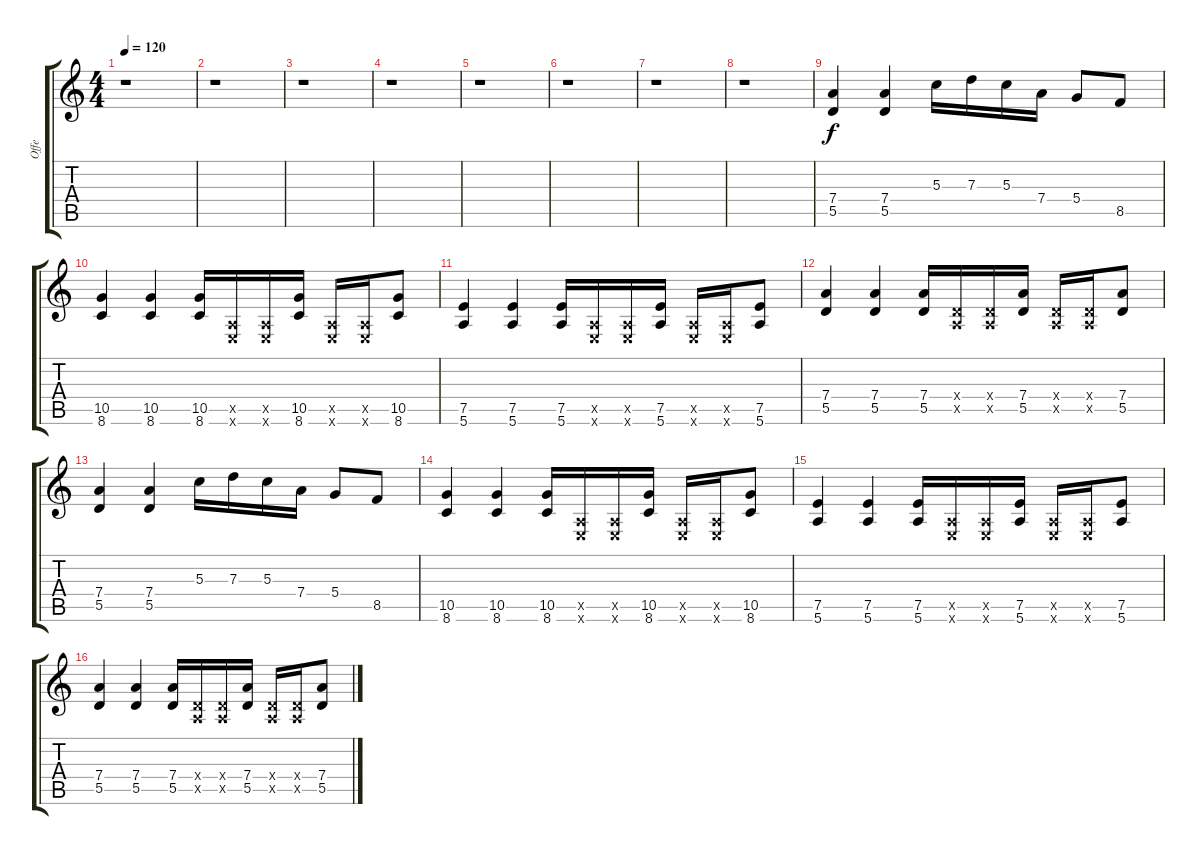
\track ("Offe" "Offe") {instrument distortionguitar}
\staff {score tabs}
\tuning (E4 B3 G3 D3 A2 E2) {hide}
\ts (4 4)
\tempo 120
\clef g2
\ks c
r.1{dy f} |
r.1 |
r.1 |
r.1 |
r.1 |
r.1 |
r.1 |
r.1 |
(7.4 5.5).4 (7.4 5.5).4 5.3.16 7.3.16 5.3.16 7.4.16 5.4.8 8.5.8 |
(10.5 8.6).4 (10.5 8.6).4 (10.5 8.6).16 (0.5{x} 0.6{x}).16 (0.5{x} 0.6{x}).16 (10.5 8.6).16 (0.5{x} 0.6{x}).16 (0.5{x} 0.6{x}).16 (10.5 8.6).8 |
(7.5 5.6).4 (7.5 5.6).4 (7.5 5.6).16 (0.5{x} 0.6{x}).16 (0.5{x} 0.6{x}).16 (7.5 5.6).16 (0.5{x} 0.6{x}).16 (0.5{x} 0.6{x}).16 (7.5 5.6).8 |
(7.4 5.5).4 (7.4 5.5).4 (7.4 5.5).16 (0.4{x} 0.5{x}).16 (0.4{x} 0.5{x}).16 (7.4 5.5).16 (0.4{x} 0.5{x}).16 (0.4{x} 0.5{x}).16 (7.4 5.5).8 |
(7.4 5.5).4 (7.4 5.5).4 5.3.16 7.3.16 5.3.16 7.4.16 5.4.8 8.5.8 |
(10.5 8.6).4 (10.5 8.6).4 (10.5 8.6).16 (0.5{x} 0.6{x}).16 (0.5{x} 0.6{x}).16 (10.5 8.6).16 (0.5{x} 0.6{x}).16 (0.5{x} 0.6{x}).16 (10.5 8.6).8 |
(7.5 5.6).4 (7.5 5.6).4 (7.5 5.6).16 (0.5{x} 0.6{x}).16 (0.5{x} 0.6{x}).16 (7.5 5.6).16 (0.5{x} 0.6{x}).16 (0.5{x} 0.6{x}).16 (7.5 5.6).8 |
(7.4 5.5).4 (7.4 5.5).4 (7.4 5.5).16 (0.4{x} 0.5{x}).16 (0.4{x} 0.5{x}).16 (7.4 5.5).16 (0.4{x} 0.5{x}).16 (0.4{x} 0.5{x}).16 (7.4 5.5).8
